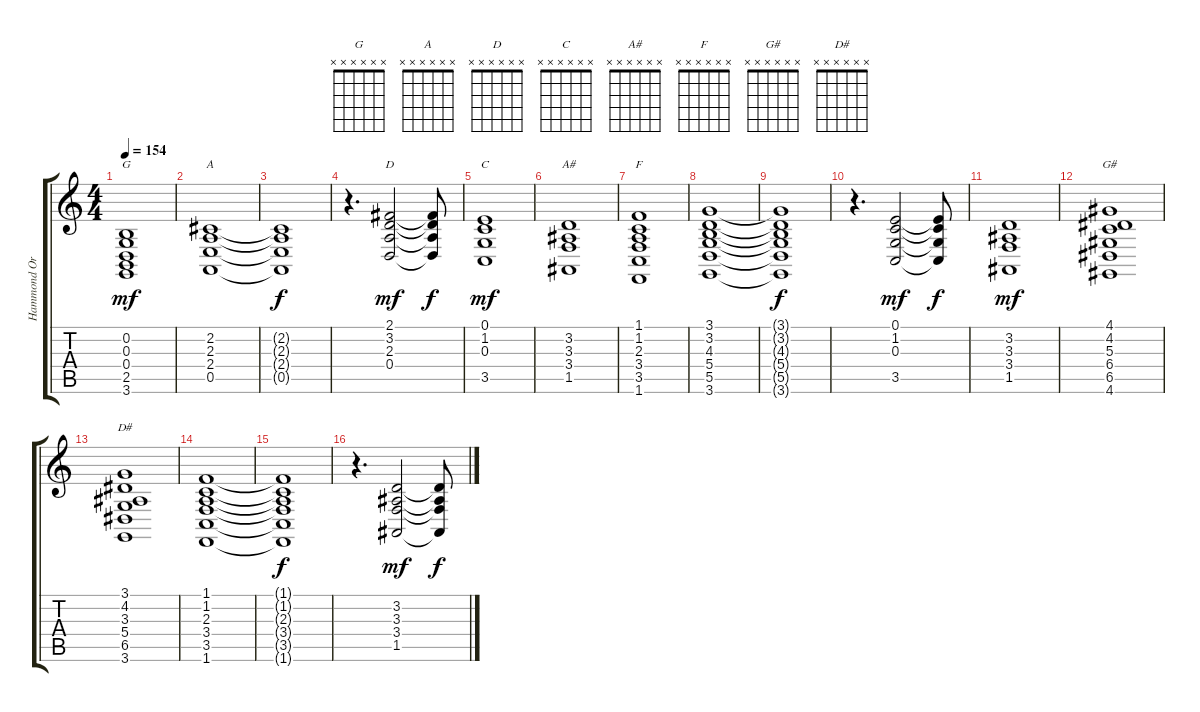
\track ("Hammond Organ" "Hammond Or") {instrument drawbarorgan}
\staff {score tabs}
\tuning (E4 B3 G3 D3 A2 E2) {hide}
\chord ("G" x x x x x x) {firstfret 0}
\chord ("A" x x x x x x) {firstfret 0}
\chord ("D" x x x x x x) {firstfret 0}
\chord ("C" x x x x x x) {firstfret 0}
\chord ("A#" x x x x x x) {firstfret 0}
\chord ("F" x x x x x x) {firstfret 0}
\chord ("G#" x x x x x x) {firstfret 0}
\chord ("D#" x x x x x x) {firstfret 0}
\ts (4 4)
\tempo 154
\clef g2
\ks c
(0.2 0.3 0.4 2.5 3.6).1{ch "G" dy mf} |
(2.2 2.3 2.4 0.5).1{ch "A"} |
(2.2{t} 2.3{t} 2.4{t} 0.5{t}).1{dy f} |
r.4{d} (2.1 3.2 2.3 0.4).2{ch "D" dy mf} (2.1{t} 3.2{t} 2.3{t} 0.4{t}).8{dy f} |
(0.1 1.2 0.3 3.5).1{ch "C" dy mf} |
(3.2 3.3 3.4 1.5).1{ch "A#"} |
(1.1 1.2 2.3 3.4 3.5 1.6).1{ch "F"} |
(3.1 3.2 4.3 5.4 5.5 3.6).1 |
(3.1{t} 3.2{t} 4.3{t} 5.4{t} 5.5{t} 3.6{t}).1{dy f} |
r.4{d} (0.1 1.2 0.3 3.5).2{dy mf} (0.1{t} 1.2{t} 0.3{t} 3.5{t}).8{dy f} |
(3.2 3.3 3.4 1.5).1{dy mf} |
(4.1 4.2 5.3 6.4 6.5 4.6).1{ch "G#"} |
(3.1 4.2 3.3 5.4 6.5 3.6).1{ch "D#"} |
(1.1 1.2 2.3 3.4 3.5 1.6).1 |
(1.1{t} 1.2{t} 2.3{t} 3.4{t} 3.5{t} 1.6{t}).1{dy f} |
r.4{d} (3.2 3.3 3.4 1.5).2{dy mf} (3.2{t} 3.3{t} 3.4{t} 1.5{t}).8{dy f}
